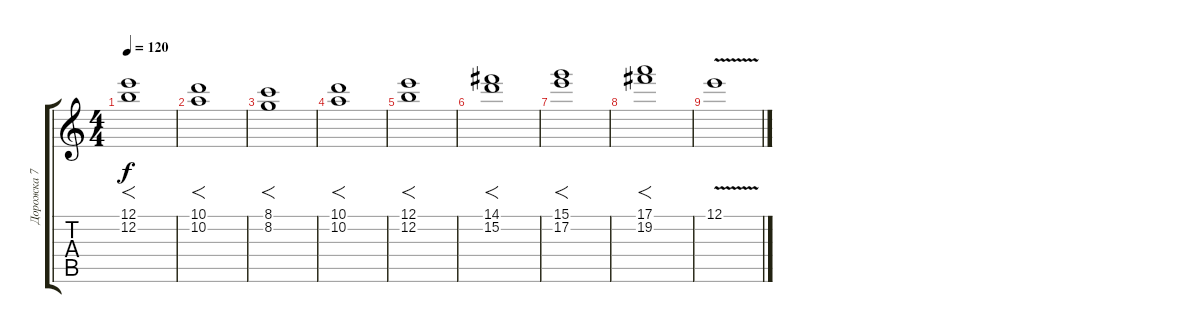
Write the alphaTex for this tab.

\track ("Дорожка 7" "Дорожка 7") {instrument overdrivenguitar}
\staff {score tabs}
\tuning (E4 B3 G3 D3 A2 E2) {hide}
\ts (4 4)
\tempo 120
\clef g2
\ks c
(12.1 12.2).1{f dy f} |
(10.1 10.2).1{f} |
(8.1 8.2).1{f} |
(10.1 10.2).1{f} |
(12.1 12.2).1{f} |
(14.1 15.2).1{f} |
(15.1 17.2).1{f} |
(17.1 19.2).1{f} |
12.1{v}.1
